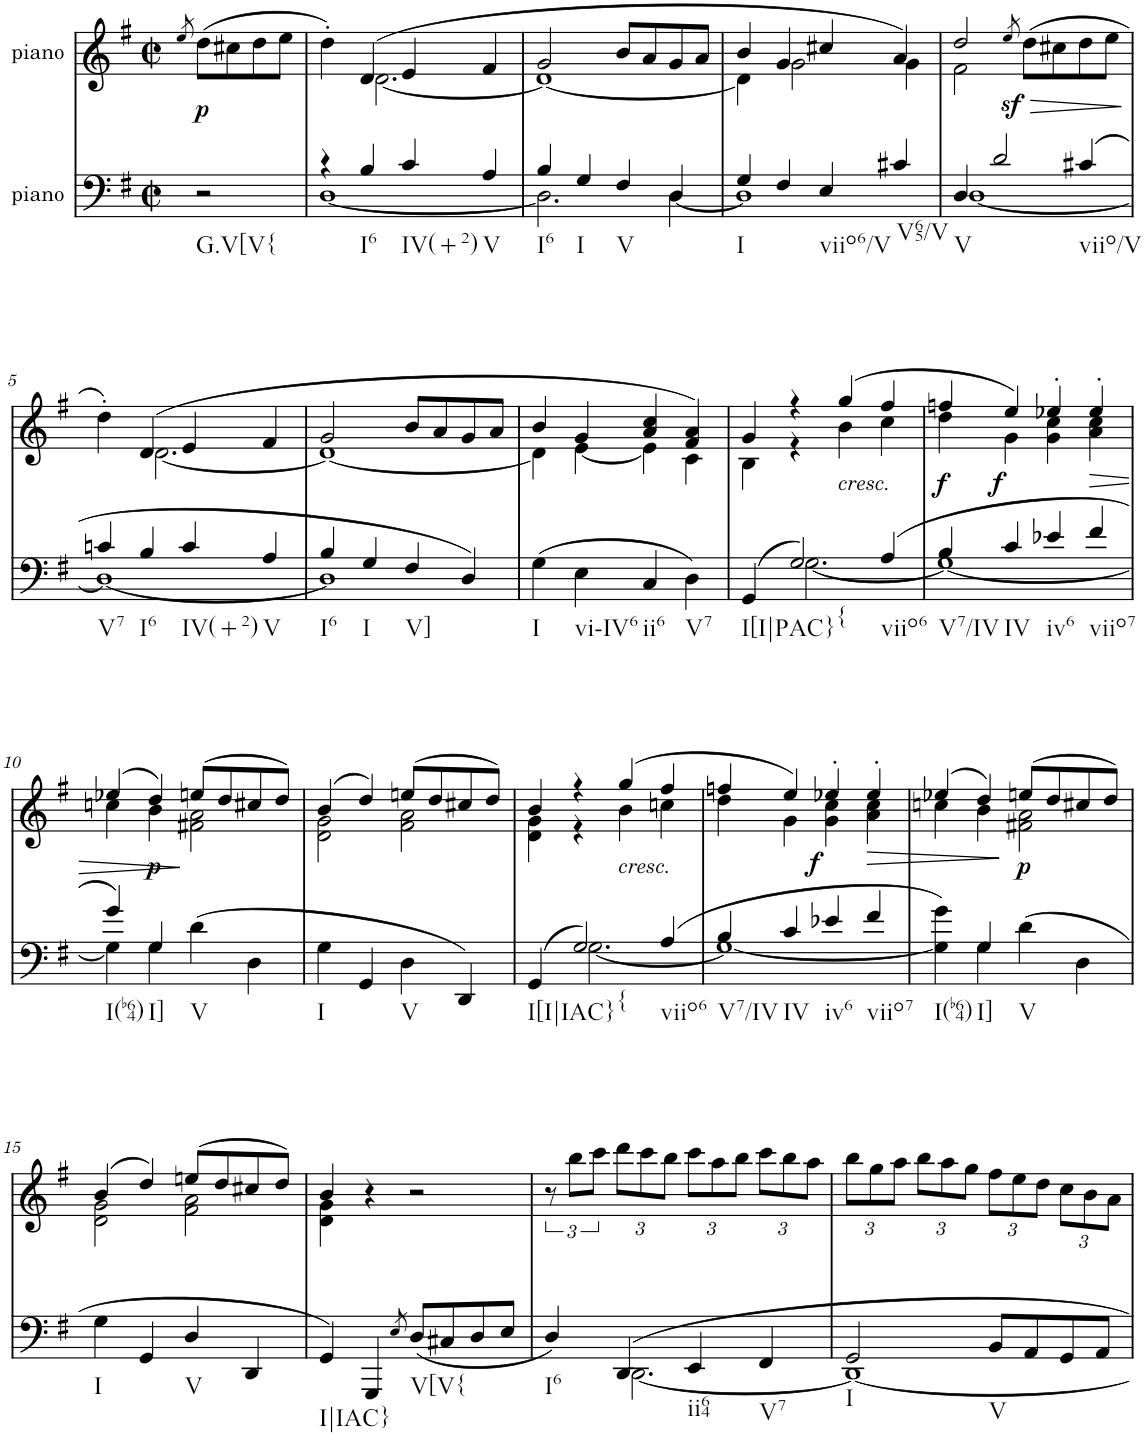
**kern	**kern	**text	**dynam
*part2	*part1	*part1	*part1
*staff2	*staff1	*staff1	*staff1
*I"piano	*I"piano	*	*
*I'Pno	*I'Pno	*	*
*clefF4	*clefG2	*	*
*k[f#]	*k[f#]	*	*
*G:	*G:	*	*
*M2/2	*M2/2	*	*
*met(c|)	*met(c|)	*	*
=	=	=	=
.	8qee/	.	.
!LO:TX:b:t=G.V[V{	!	!	!
!	!	!LO:LY:b	!LO:DY:b
2r	(8dd\L	p	p
.	8cc#X\	.	.
.	8dd\	.	.
.	8ee\J	.	.
=1	=1	=1	=1
*^	*^	*	*
4r	[1D	4dd'\)	4ryy	.	.
!LO:TX:b:t=I6	!	!	!	!	!
4B/	.	(4d/	[2.d\	.	.
!LO:TX:b:t=IV(+2)	!	!	!	!	!
4c/	.	4e/	.	.	.
!LO:TX:b:t=V	!	!	!	!	!
4A/	.	4f#/	.	.	.
=2	=2	=2	=2	=2	=2
!LO:TX:b:t=I6	!	!	!	!	!
4B/	2.D\]	2g/	1d_	.	.
!LO:TX:b:t=I	!	!	!	!	!
4G/	.	.	.	.	.
!LO:TX:b:t=V	!	!	!	!	!
4F#/	.	8b/L	.	.	.
.	.	8a/	.	.	.
4D/	[4D\	8g/	.	.	.
.	.	8a/J	.	.	.
=3	=3	=3	=3	=3	=3
!LO:TX:b:t=I	!	!	!	!	!
4G/	1D]	4b/	4d\]	.	.
4F#/	.	4g/	2g\	.	.
!LO:TX:b:t=viio6/V	!	!	!	!	!
4E/	.	4cc#X/	.	.	.
!LO:TX:b:t=V65/V	!	!	!	!	!
4c#X/	.	4a/)	4g\	.	.
=4	=4	=4	=4	=4	=4
!LO:TX:b:t=V	!	!	!	!	!
4D/	[1D	2dd/	2f#\	.	.
2d/	.	.	.	.	.
.	.	8qee/	.	.	.
!	!	!	!	!	!LO:DY:b
.	.	(>8dd\L	2ryy	.	sf
.	.	8cc#X\	.	.	.
!LO:TX:b:t=viio/V	!	!	!	!	!
(4c#X/	.	8dd\	.	.	.
.	.	8ee\J	.	.	.
!!LO:LB:g=z	!!
=5	=5	=5	=5	=5	=5
!LO:TX:b:t=V7	!	!	!	!	!
4cn/	1D_	4dd'>\)	4ryy	.	.
!LO:TX:b:t=I6	!	!	!	!	!
4B/	.	(4d/	[2.d\	.	.
!LO:TX:b:t=IV(+2)	!	!	!	!	!
4c/	.	4e/	.	.	.
!LO:TX:b:t=V	!	!	!	!	!
4A/	.	4f#/	.	.	.
=6	=6	=6	=6	=6	=6
!LO:TX:b:t=I6	!	!	!	!	!
4B/	1D]	2g/	1d_	.	.
!LO:TX:b:t=I	!	!	!	!	!
4G/	.	.	.	.	.
!LO:TX:b:t=V]	!	!	!	!	!
4F#/	.	8b/L	.	.	.
.	.	8a/	.	.	.
4D/)	.	8g/	.	.	.
.	.	8a/J	.	.	.
*v	*v	*	*	*	*
=7	=7	=7	=7	=7
!LO:TX:b:t=I	!	!	!	!
(4G\	4b/	4d\]	.	.
!LO:TX:b:t=vi-IV6	!	!	!	!
4E\	4g/	[4e\	.	.
!LO:TX:b:t=ii6	!	!	!	!
4C/	4a/ 4cc/	4e\]	.	.
!LO:TX:b:t=V7	!	!	!	!
4D\)	4f#/ 4a/)	4c\	.	.
=8	=8	=8	=8	=8
*^	*	*	*	*
!LO:TX:b:t=I[I|PAC}	!	!	!	!	!
!	!	!	!	!LO:LY:b	!
(4GG/	4ryy	4g/	4B\	<	.
!LO:TX:b:t={	!	!	!	!	!
2G/)	[2.G\	4r	4r	.	.
!	!	!LO:TX:b:i:t=cresc.	!	!	!
.	.	(4gg/	4b\	.	.
!LO:TX:b:t=viio6	!	!	!	!	!
(4A/	.	4ff#/	4cc\	.	.
=9	=9	=9	=9	=9	=9
!LO:TX:b:t=V7/IV	!	!	!	!	!
!	!	!	!	!	!LO:DY:b
4B/	1G_	4ffn/	4dd\	.	f
!LO:TX:b:t=IV	!	!	!	!	!
!	!	!	!	!LO:LY:b	!LO:DY:b
4c/	.	4ee/)	4g\	f	f
!LO:TX:b:t=iv6	!	!	!	!	!
4e-X/	.	4ee-X'/	4g\ 4cc\	.	.
!LO:TX:b:t=viio7	!	!	!	!	!
!	!	!	!	!	!LO:HP:b
4f#/	.	4ee-'/	4a\ 4cc\	.	>
!!LO:LB:g=z	!!
=10	=10	=10	=10	=10	=10
!LO:TX:b:t=I(b64)	!	!	!	!	!
4g^/)	4G\]	(4ee-X/	4ccn\	.	.
!LO:TX:b:t=I]	!	!	!	!	!
!	!	!	!	!LO:LY:b	!LO:DY:b
4G/	4G\	4dd/)	4b\	p	p
!LO:TX:b:t=V	!	!	!	!	!
(>4d\	2ryy	(8een/L	2f#X\ 2a\	.	]
.	.	8dd/	.	.	.
4D\	.	8cc#X/	.	.	.
.	.	8dd/J)	.	.	.
*v	*v	*	*	*	*
=11	=11	=11	=11	=11
!LO:TX:b:t=I	!	!	!	!
4G\	(4b/	2d\ 2g\	.	.
4GG/	4dd/)	.	.	.
!LO:TX:b:t=V	!	!	!	!
4D\	(8een/L	2f#\ 2a\	.	.
.	8dd/	.	.	.
4DD/)	8cc#X/	.	.	.
.	8dd/J)	.	.	.
=12	=12	=12	=12	=12
*^	*	*	*	*
!LO:TX:b:t=I[I|IAC}	!	!	!	!	!
!	!	!	!	!LO:LY:b	!
(4GG/	4ryy	4b/	4d\ 4g\	<	.
!LO:TX:b:t={	!	!	!	!	!
2G/)	[2.G\	4r	4r	.	.
!	!	!LO:TX:b:i:t=cresc.	!	!	!
.	.	(4gg/	4b\	.	.
!LO:TX:b:t=viio6	!	!	!	!	!
(4A/	.	4ff#/	4ccn\	.	.
=13	=13	=13	=13	=13	=13
!LO:TX:b:t=V7/IV	!	!	!	!	!
!	!	!	!	!LO:LY:b	!
4B/	1G_	4ffn/	4dd\	<	.
!LO:TX:b:t=IV	!	!	!	!	!
4c/	.	4ee/)	4g\	.	.
!LO:TX:b:t=iv6	!	!	!	!	!
!	!	!	!	!LO:LY:b	!LO:DY:b
4e-X/	.	4ee-X'/	4g\ 4cc\	f	f
!LO:TX:b:t=viio7	!	!	!	!	!
!	!	!	!	!LO:LY:b	!LO:HP:b
4f#/	.	4ee-'/	4a\ 4cc\	[	>
=14	=14	=14	=14	=14	=14
!LO:TX:b:t=I(b64)	!	!	!	!	!
!	!	!	!	!LO:LY:b	!
4G\] 4g\)	4ryy	(4ee-X/	4ccn\	>	.
!LO:TX:b:t=I]	!	!	!	!	!
!	!	!	!	!LO:LY:b	!
4G\	4G/	4dd/)	4b\	]	.
!LO:TX:b:t=V	!	!	!	!	!
!	!	!	!	!LO:LY:b	!LO:DY:n=1:b
(4d\	2ryy	(8een/L	2f#X\ 2a\	p	] p
.	.	8dd/	.	.	.
4D\	.	8cc#X/	.	.	.
.	.	8dd/J)	.	.	.
*v	*v	*	*	*	*
!!LO:LB:g=z	!!
=15	=15	=15	=15	=15
!LO:TX:b:t=I	!	!	!	!
4G\	(4b/	2d\ 2g\	.	.
4GG/	4dd/)	.	.	.
!LO:TX:b:t=V	!	!	!	!
4D/	(8een/L	2f#\ 2a\	.	.
.	8dd/	.	.	.
4DD/	8cc#X/	.	.	.
.	8dd/J)	.	.	.
=16	=16	=16	=16	=16
!LO:TX:b:t=I|IAC}	!	!	!	!
4GG/)	4b/	4d\ 4g\	.	.
4GGG/	4r	2.ryy	.	.
8qE/	.	.	.	.
!LO:TX:b:t=V[V{	!	!	!	!
(8D/L	2r	.	.	.
8C#X/	.	.	.	.
8D/	.	.	.	.
8E/J	.	.	.	.
*	*v	*v	*	*
=17	=17	=17	=17
*^	*	*	*
!LO:TX:b:t=I6	!	!	!	!
4D/)	4ryy	12r	.	.
!	!	!	!LO:LY:b	!
.	.	12bb\L	f	.
.	.	12ccc\J	.	.
*	*	*Xbrackettup	*	*
4DD/	[2.DD\	12ddd\L	.	.
.	.	12ccc\	.	.
.	.	12bb\J	.	.
!LO:TX:b:t=ii64	!	!	!	!
4EE/	.	12ccc\L	.	.
.	.	12aa\	.	.
.	.	12bb\J	.	.
!LO:TX:b:t=V7	!	!	!	!
4FF#/	.	12ccc\L	.	.
.	.	12bb\	.	.
.	.	12aa\J	.	.
=18	=18	=18	=18	=18
!LO:TX:b:t=I	!	!	!	!
2GG/	1DD_	12bb\L	.	.
.	.	12gg\	.	.
.	.	12aa\J	.	.
.	.	12bb\L	.	.
.	.	12aa\	.	.
.	.	12gg\J	.	.
!LO:TX:b:t=V	!	!	!	!
8BB/L	.	12ff#\L	.	.
.	.	12ee\	.	.
8AA/	.	.	.	.
.	.	12dd\J	.	.
8GG/	.	12cc\L	.	.
.	.	12b\	.	.
8AA/J	.	.	.	.
.	.	12a\J	.	.
*v	*v	*	*	*
=	=	=	=
*-	*-	*-	*-
